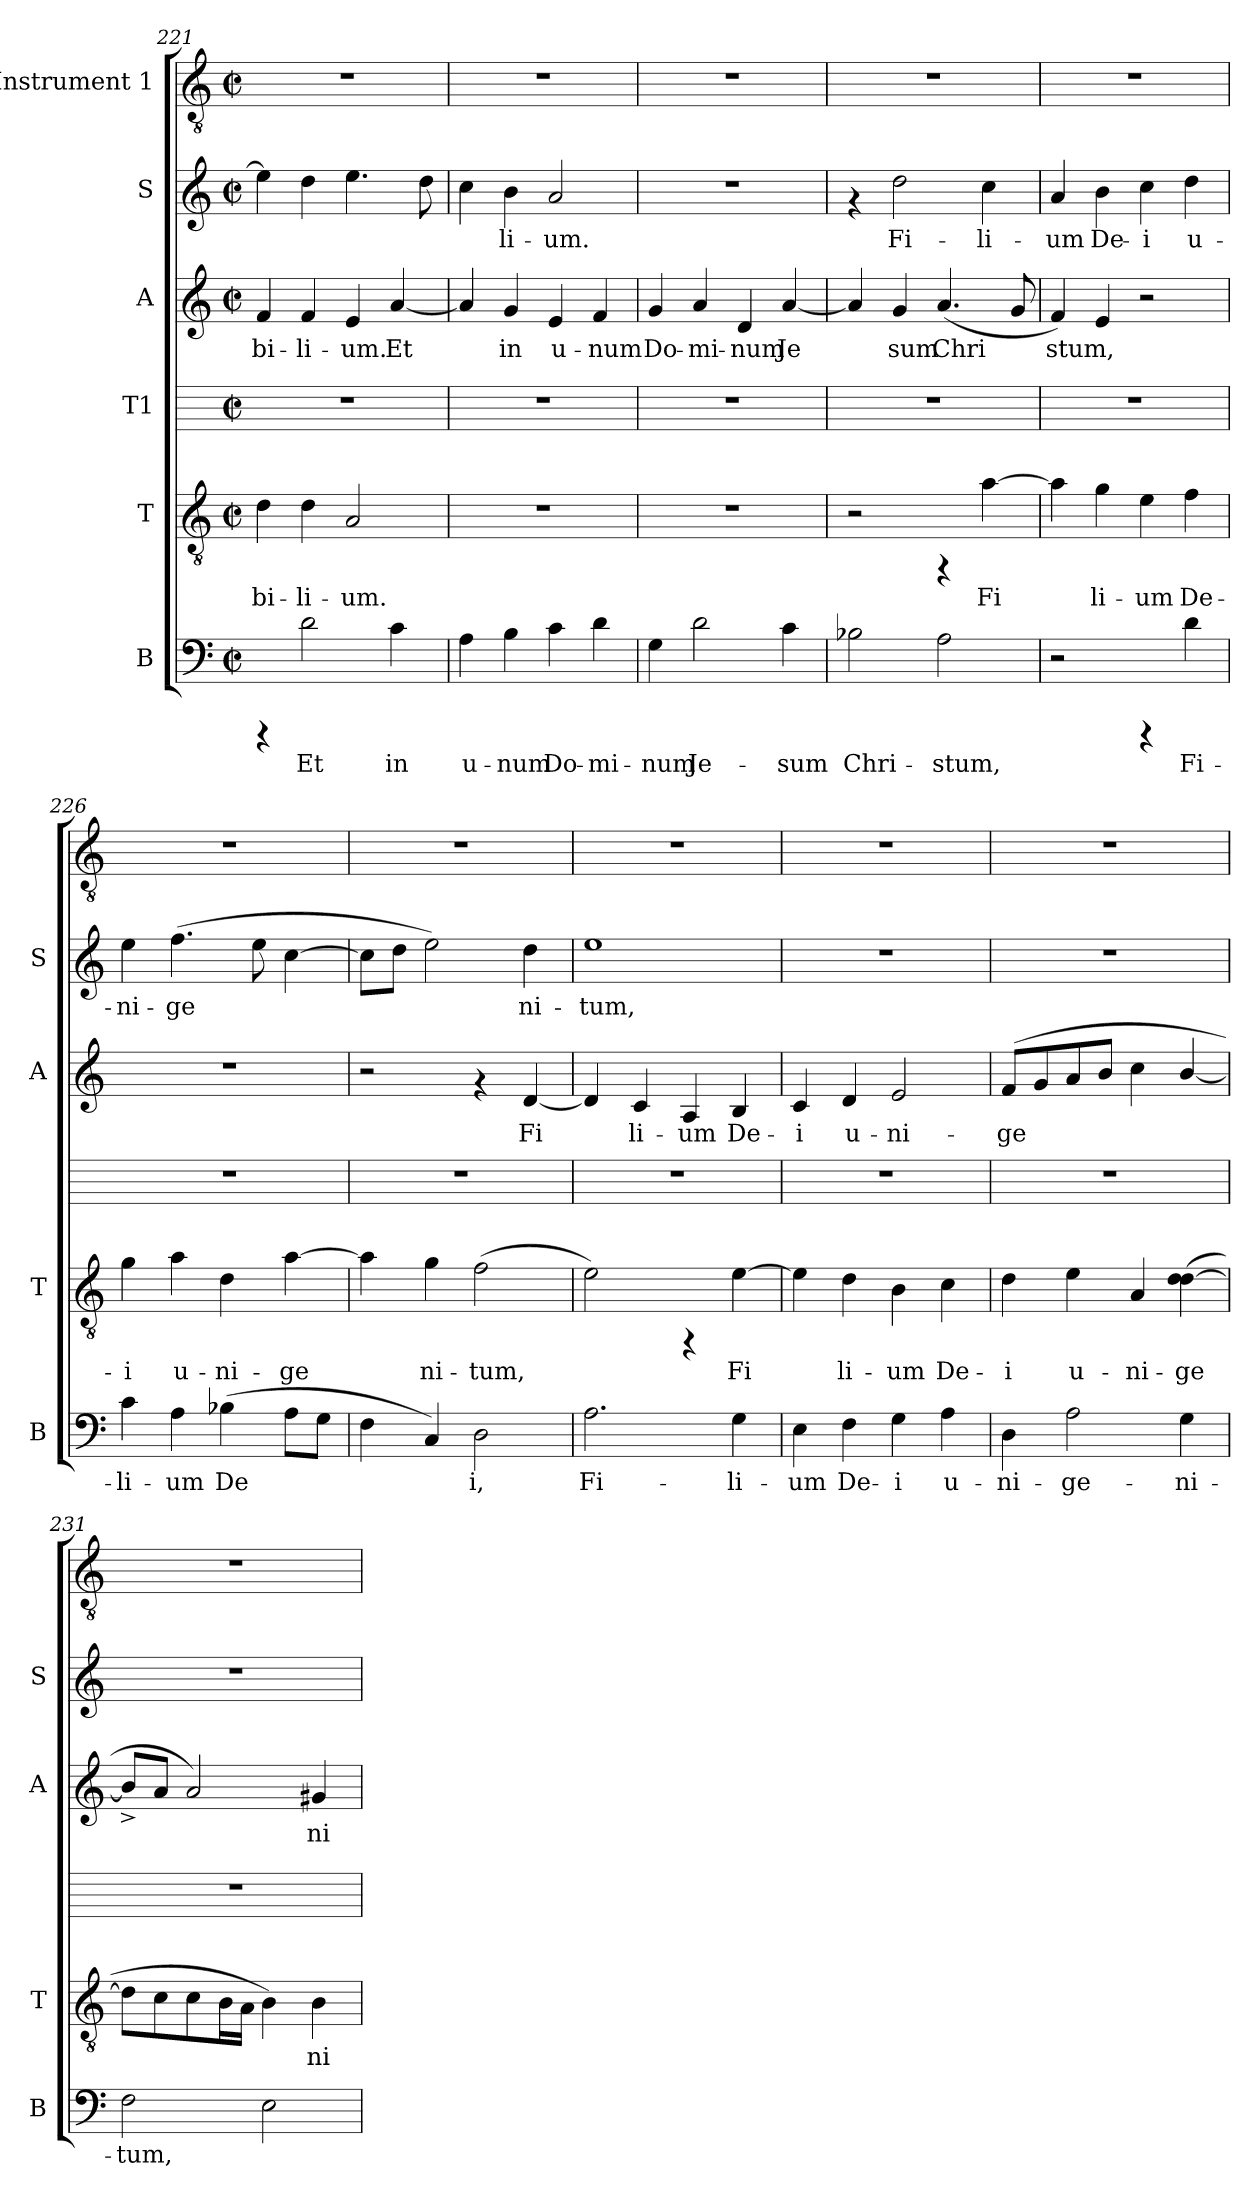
**kern	**text	**kern	**text	**kern	**kern	**text	**kern	**text	**kern
*part6	*part6	*part5	*part5	*part4	*part3	*part3	*part2	*part2	*part1
*staff6	*staff6	*staff5	*staff5	*staff4	*staff3	*staff3	*staff2	*staff2	*staff1
*I"B	*	*I"T	*	*I"T1	*I"A	*	*I"S	*	*I"Instrument 1
*I'B	*	*I'T	*	*	*I'A	*	*I'S	*	*
*clefF4	*	*clefGv2	*	*	*clefG2	*	*clefG2	*	*clefGv2
*k[]	*	*k[]	*	*k[]	*k[]	*	*k[]	*	*k[]
*C:	*	*C:	*	*C:	*C:	*	*C:	*	*C:
*M2/2	*	*M2/2	*	*M2/2	*M2/2	*	*M2/2	*	*M2/2
*met(c|)	*	*met(c|)	*	*met(c|)	*met(c|)	*	*met(c|)	*	*met(c|)
=221	=221	=221	=221	=221	=221	=221	=221	=221	=221
!	!	!	!LO:LY:b:cj	!	!	!LO:LY:b:cj	!	!	!
4rCCC	.	4d\	-bi-	1r	4f/	-bi-	4ee\]	.	1r
!	!LO:LY:b:cj	!	!LO:LY:b:cj	!	!	!LO:LY:b:cj	!	!	!
2d\	Et	4d\	-li-	.	4f/	-li-	4dd\	.	.
!	!	!	!LO:LY:b:cj	!	!	!LO:LY:b:cj	!	!	!
.	.	2A/	-um.	.	4e/	-um.	4.ee\	.	.
!	!LO:LY:b:cj	!	!	!	!	!LO:LY:b:cj	!	!	!
4c\	in	.	.	.	[<4a/	Et	.	.	.
.	.	.	.	.	.	.	8dd\	.	.
=222	=222	=222	=222	=222	=222	=222	=222	=222	=222
!	!LO:LY:b:cj	!	!	!	!	!LO:LY:b:cj	!	!LO:LY:b:cj	!
4A\	u-	1r	.	1r	4a/]	.	4cc\	-	1r
!	!LO:LY:b:cj	!	!	!	!	!LO:LY:b:cj	!	!LO:LY:b:cj	!
4B\	-num	.	.	.	4g/	in	4b\	-li-	.
!	!LO:LY:b:cj	!	!	!	!	!LO:LY:b:cj	!	!LO:LY:b:cj	!
4c\	Do-	.	.	.	4e/	u-	2a/	-um.	.
!	!LO:LY:b:cj	!	!	!	!	!LO:LY:b:cj	!	!	!
4d\	-mi-	.	.	.	4f/	-num	.	.	.
=223	=223	=223	=223	=223	=223	=223	=223	=223	=223
!	!LO:LY:b:cj	!	!	!	!	!LO:LY:b:cj	!	!	!
4G\	-num	1r	.	1r	4g/	Do-	1r	.	1r
!	!LO:LY:b:cj	!	!	!	!	!LO:LY:b:cj	!	!	!
2d\	Je-	.	.	.	4a/	-mi-	.	.	.
!	!	!	!	!	!	!LO:LY:b:cj	!	!	!
.	.	.	.	.	4d/	-num	.	.	.
!	!LO:LY:b:cj	!	!	!	!	!LO:LY:b:cj	!	!	!
4c\	-sum	.	.	.	[<4a/	Je-	.	.	.
!!LO:PB:g=z
=224	=224	=224	=224	=224	=224	=224	=224	=224	=224
!	!LO:LY:b:cj	!	!	!	!	!LO:LY:b:cj	!	!	!
2B-\	Chri-	2r	.	1r	4a/]	--	4rf	.	1r
!	!	!	!	!	!	!LO:LY:b:cj	!	!LO:LY:b:cj	!
.	.	.	.	.	4g/	-sum	2dd\	Fi-	.
!	!LO:LY:b:cj	!	!	!	!	!LO:LY:b:cj	!	!	!
2A\	-stum,	4rFF	.	.	(<4.a/	Chri-	.	.	.
!	!	!	!LO:LY:b:cj	!	!	!	!	!LO:LY:b:cj	!
.	.	[>4a\	Fi-	.	.	.	4cc\	-li-	.
!	!	!	!	!	!	!LO:LY:b:cj	!	!	!
.	.	.	.	.	8g/	-	.	.	.
=225	=225	=225	=225	=225	=225	=225	=225	=225	=225
!	!	!	!LO:LY:b:cj	!	!	!LO:LY:b:cj	!	!LO:LY:b:cj	!
2r	.	4a\]	--	1r	4f/)	stum,	4a/	-um	1r
!	!	!	!LO:LY:b:cj	!	!	!LO:LY:b:cj	!	!LO:LY:b:cj	!
.	.	4g\	-li-	.	4e/	.	4b\	De-	.
!	!	!	!LO:LY:b:cj	!	!	!	!	!LO:LY:b:cj	!
4rCCC	.	4e\	-um	.	2r	.	4cc\	-i	.
!	!LO:LY:b:cj	!	!LO:LY:b:cj	!	!	!	!	!LO:LY:b:cj	!
4d\	Fi-	4f\	De-	.	.	.	4dd\	u-	.
=226	=226	=226	=226	=226	=226	=226	=226	=226	=226
!	!LO:LY:b:cj	!	!LO:LY:b:cj	!	!	!	!	!LO:LY:b:cj	!
4c\	-li-	4g\	-i	1r	1r	.	4ee\	-ni-	1r
!	!LO:LY:b:cj	!	!LO:LY:b:cj	!	!	!	!	!LO:LY:b:cj	!
4A\	-um	4a\	u-	.	.	.	(>4.ff\	-ge-	.
!	!LO:LY:b:cj	!	!LO:LY:b:cj	!	!	!	!	!	!
(>4B-X\	De-	4d\	-ni-	.	.	.	.	.	.
!	!	!	!	!	!	!	!	!LO:LY:b:cj	!
.	.	.	.	.	.	.	8ee\	-	.
!	!LO:LY:b:cj	!	!LO:LY:b:cj	!	!	!	!	!LO:LY:b:cj	!
8A\L	-	[>4a\	-ge-	.	.	.	[>4cc\	.	.
!	!LO:LY:b:cj	!	!	!	!	!	!	!	!
8G\J	.	.	.	.	.	.	.	.	.
=227	=227	=227	=227	=227	=227	=227	=227	=227	=227
!	!LO:LY:b:cj	!	!LO:LY:b:cj	!	!	!	!	!LO:LY:b:cj	!
4F\	-	4a\]	--	1r	2r	.	8cc\L]	-	1r
!	!	!	!	!	!	!	!	!LO:LY:b:cj	!
.	.	.	.	.	.	.	8dd\J	--	.
!	!LO:LY:b:cj	!	!LO:LY:b:cj	!	!	!	!	!LO:LY:b:cj	!
4C/)	--	4g\	-ni-	.	.	.	2ee\)	--	.
!	!LO:LY:b:cj	!	!LO:LY:b:cj	!	!	!	!	!	!
2D\	-i,	(>2f\	-tum,	.	4rf	.	.	.	.
!	!	!	!	!	!	!LO:LY:b:cj	!	!LO:LY:b:cj	!
.	.	.	.	.	[<4d/	Fi-	4dd\	-ni-	.
=228	=228	=228	=228	=228	=228	=228	=228	=228	=228
!	!LO:LY:b:cj	!	!LO:LY:b:cj	!	!	!LO:LY:b:cj	!	!LO:LY:b:cj	!
2.A\	Fi-	2e\)	.	1r	4d/]	--	1ee	-tum,	1r
!	!	!	!	!	!	!LO:LY:b:cj	!	!	!
.	.	.	.	.	4c/	-li-	.	.	.
!	!	!	!	!	!	!LO:LY:b:cj	!	!	!
.	.	4rFF	.	.	4A/	-um	.	.	.
!	!LO:LY:b:cj	!	!LO:LY:b:cj	!	!	!LO:LY:b:cj	!	!	!
4G\	-li-	[>4e\	Fi-	.	4B/	De-	.	.	.
=229	=229	=229	=229	=229	=229	=229	=229	=229	=229
!	!LO:LY:b:cj	!	!LO:LY:b:cj	!	!	!LO:LY:b:cj	!	!	!
4E\	-um	4e\]	--	1r	4c/	-i	1r	.	1r
!	!LO:LY:b:cj	!	!LO:LY:b:cj	!	!	!LO:LY:b:cj	!	!	!
4F\	De-	4d\	-li-	.	4d/	u-	.	.	.
!	!LO:LY:b:cj	!	!LO:LY:b:cj	!	!	!LO:LY:b:cj	!	!	!
4G\	-i	4B\	-um	.	2e/	-ni-	.	.	.
!	!LO:LY:b:cj	!	!LO:LY:b:cj	!	!	!	!	!	!
4A\	u-	4c\	De-	.	.	.	.	.	.
!!LO:PB:g=z
=230	=230	=230	=230	=230	=230	=230	=230	=230	=230
!	!LO:LY:b:cj	!	!LO:LY:b:cj	!	!	!LO:LY:b:cj	!	!	!
4D\	-ni-	4d\	-i	1r	(<8f/L	-ge-	1r	.	1r
!	!	!	!	!	!	!LO:LY:b:cj	!	!	!
.	.	.	.	.	8g/	-	.	.	.
!	!LO:LY:b:cj	!	!LO:LY:b:cj	!	!	!LO:LY:b:cj	!	!	!
2A\	-ge-	4e\	u-	.	8a/	.	.	.	.
!	!	!	!	!	!	!LO:LY:b:cj	!	!	!
.	.	.	.	.	8b/J	.	.	.	.
!	!	!	!LO:LY:b:cj	!	!	!LO:LY:b:cj	!	!	!
.	.	4A/	-ni-	.	4cc\	.	.	.	.
!	!LO:LY:b:cj	!	!LO:LY:b:cj	!	!	!LO:LY:b:cj	!	!	!
4G\	-ni-	(>4d\ [>4d\	-ge-	.	[<4b/	.	.	.	.
=231	=231	=231	=231	=231	=231	=231	=231	=231	=231
!	!LO:LY:b:cj	!	!LO:LY:b:cj	!	!	!LO:LY:b:cj	!	!	!
2F\	-tum,	8d\L]	--	1r	8b^>/L]	-	1r	.	1r
!	!	!	!LO:LY:b:cj	!	!	!LO:LY:b:cj	!	!	!
.	.	8c\	--	.	8a/J	--	.	.	.
!	!	!	!LO:LY:b:cj	!	!	!LO:LY:b:cj	!	!	!
.	.	8c\	--	.	2a/)	--	.	.	.
!	!	!	!LO:LY:b:cj	!	!	!	!	!	!
.	.	16B\	--	.	.	.	.	.	.
!	!	!	!LO:LY:b:cj	!	!	!	!	!	!
.	.	16A\J	--	.	.	.	.	.	.
!	!LO:LY:b:cj	!	!LO:LY:b:cj	!	!	!	!	!	!
2E\	.	4B\)	--	.	.	.	.	.	.
!	!	!	!LO:LY:b:cj	!	!	!LO:LY:b:cj	!	!	!
.	.	4B\	-ni-	.	4g#/	-ni-	.	.	.
=	=	=	=	=	=	=	=	=	=
*-	*-	*-	*-	*-	*-	*-	*-	*-	*-
